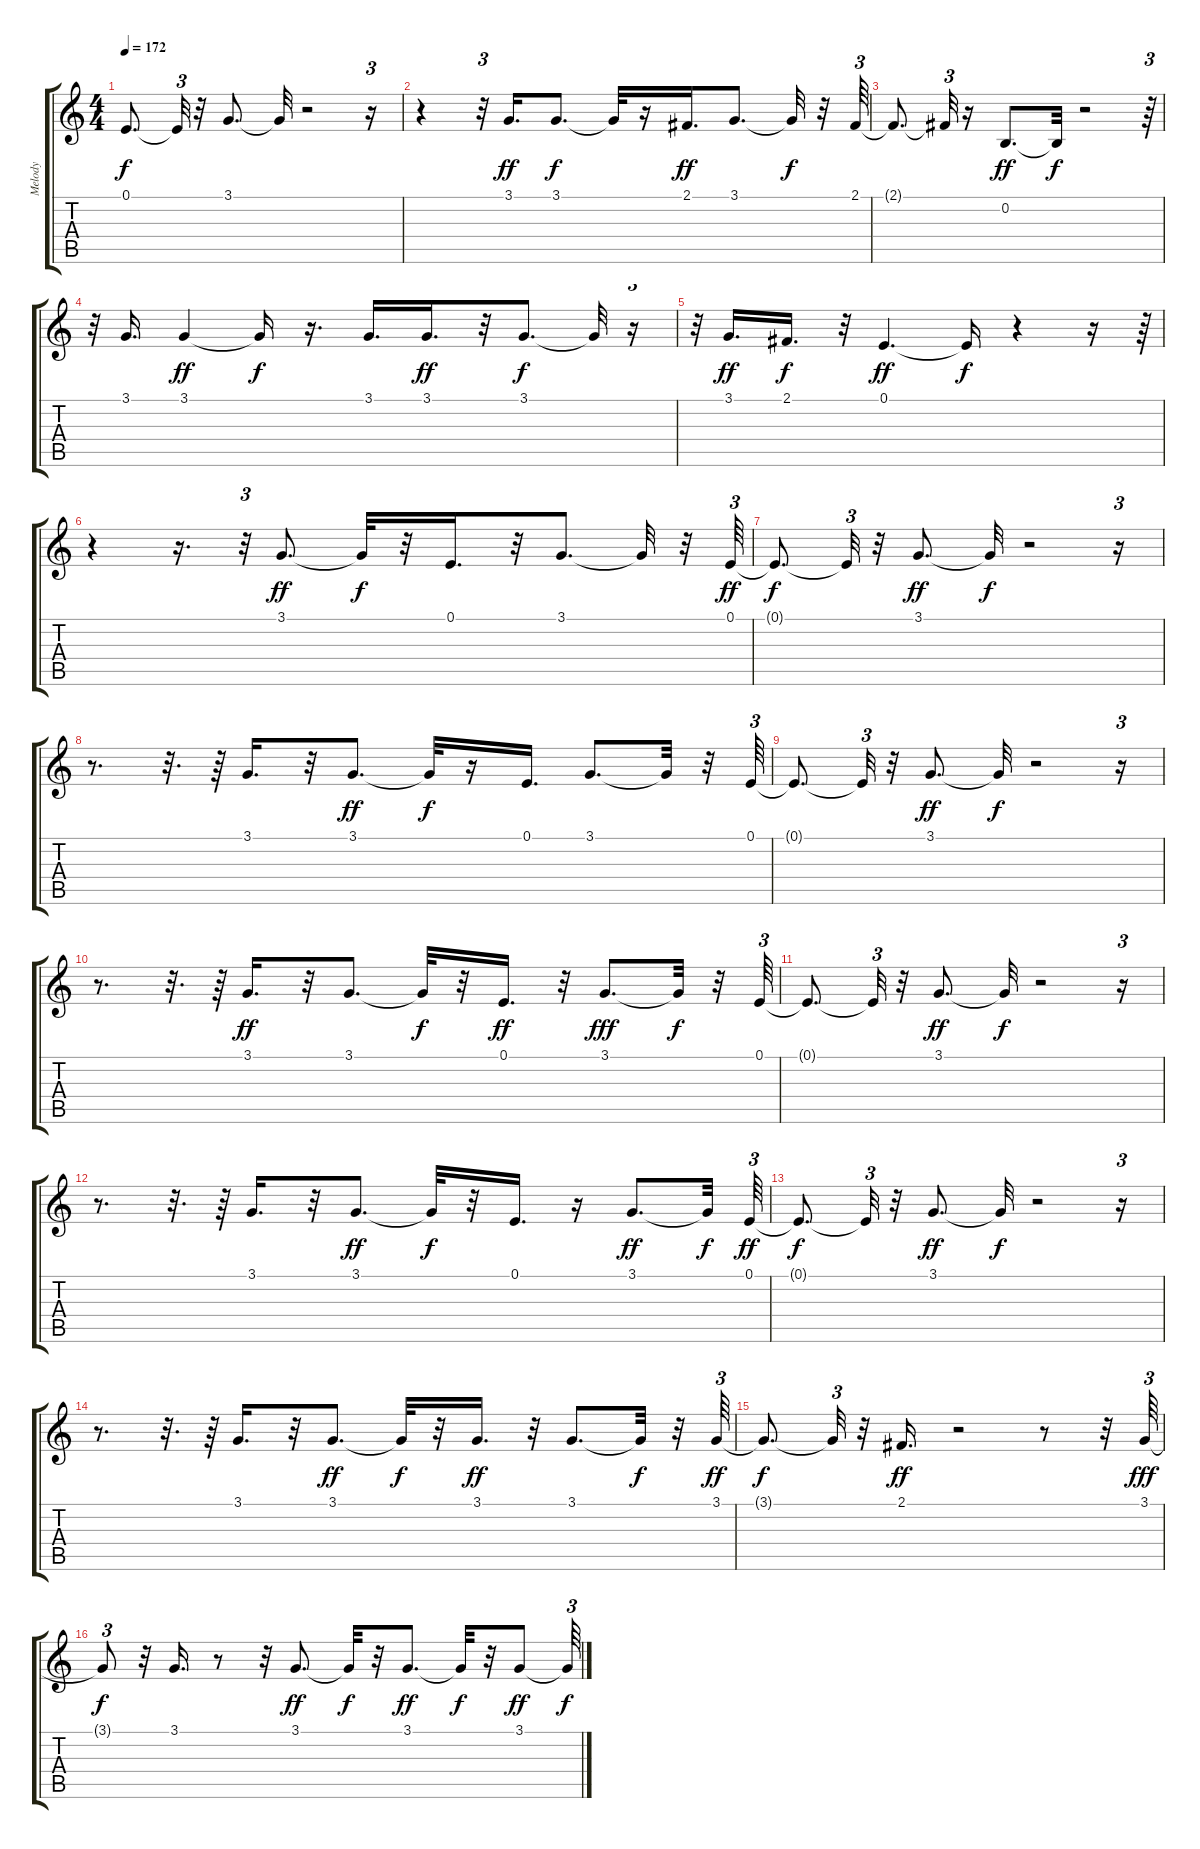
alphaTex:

\track ("Melody" "Melody") {instrument lead3calliope}
\staff {score tabs}
\tuning (E4 B3 G3 D3 A2 E2) {hide}
\ts (4 4)
\tempo 172
\clef g2
\ks c
0.1{t}.8{d dy f} 0.1{t}.32{tu (3 2)} r.32 3.1.8{d} 3.1{t}.32 r.2 r.16{tu (3 2)} |
r.4 r.32{tu (3 2)} 3.1.16{d dy ff} 3.1.8{d dy f} 3.1{t}.32 r.16 2.1.16{d dy ff} 3.1.8{d} 3.1{t}.32{dy f} r.32 2.1.64{tu (3 2)} |
2.1{t}.8{d} 2.1{t}.32{tu (3 2)} r.16 0.2.8{d dy ff} 0.2{t}.32{dy f} r.2 r.64{tu (3 2)} |
r.32{tu (3 2)} 3.1.16{d} 3.1.4{dy ff} 3.1{t}.16{dy f} r.16{d} 3.1.16{d} 3.1.16{d dy ff} r.32 3.1.8{d dy f} 3.1{t}.32 r.16{tu (3 2)} |
r.32{tu (3 2)} 3.1.16{d dy ff} 2.1.16{d dy f} r.32 0.1.4{d dy ff} 0.1{t}.16{dy f} r.4 r.16 r.64{tu (3 2)} |
r.4 r.16{d} r.32{tu (3 2)} 3.1.8{d dy ff} 3.1{t}.32{dy f} r.32 0.1.16{d} r.32 3.1.8{d} 3.1{t}.32 r.32 0.1.64{tu (3 2) dy ff} |
0.1{t}.8{d dy f} 0.1{t}.32{tu (3 2)} r.32 3.1.8{d dy ff} 3.1{t}.32{dy f} r.2 r.16{tu (3 2)} |
r.8{d} r.32{d} r.64 3.1.16{d} r.32 3.1.8{d dy ff} 3.1{t}.32{dy f} r.16 0.1.16{d} 3.1.8{d} 3.1{t}.32 r.32 0.1.64{tu (3 2)} |
0.1{t}.8{d} 0.1{t}.32{tu (3 2)} r.32 3.1.8{d dy ff} 3.1{t}.32{dy f} r.2 r.16{tu (3 2)} |
r.8{d} r.32{d} r.64 3.1.16{d dy ff} r.32 3.1.8{d} 3.1{t}.32{dy f} r.32 0.1.16{d dy ff} r.32 3.1.8{d dy fff} 3.1{t}.32{dy f} r.32 0.1.64{tu (3 2)} |
0.1{t}.8{d} 0.1{t}.32{tu (3 2)} r.32 3.1.8{d dy ff} 3.1{t}.32{dy f} r.2 r.16{tu (3 2)} |
r.8{d} r.32{d} r.64 3.1.16{d} r.32 3.1.8{d dy ff} 3.1{t}.32{dy f} r.32 0.1.16{d} r.16 3.1.8{d dy ff} 3.1{t}.32{dy f} 0.1.64{tu (3 2) dy ff} |
0.1{t}.8{d dy f} 0.1{t}.32{tu (3 2)} r.32 3.1.8{d dy ff} 3.1{t}.32{dy f} r.2 r.16{tu (3 2)} |
r.8{d} r.32{d} r.64 3.1.16{d} r.32 3.1.8{d dy ff} 3.1{t}.32{dy f} r.32 3.1.16{d dy ff} r.32 3.1.8{d} 3.1{t}.32{dy f} r.32 3.1.64{tu (3 2) dy ff} |
3.1{t}.8{d dy f} 3.1{t}.32{tu (3 2)} r.32 2.1.16{d dy ff} r.2 r.8 r.32 3.1.64{tu (3 2) dy fff} |
3.1{t}.8{tu (3 2) dy f} r.32 3.1.16{d} r.8 r.32 3.1.8{d dy ff} 3.1{t}.32{dy f} r.32 3.1.8{d dy ff} 3.1{t}.32{dy f} r.32 3.1.8{dy ff} 3.1{t}.64{tu (3 2) dy f}
